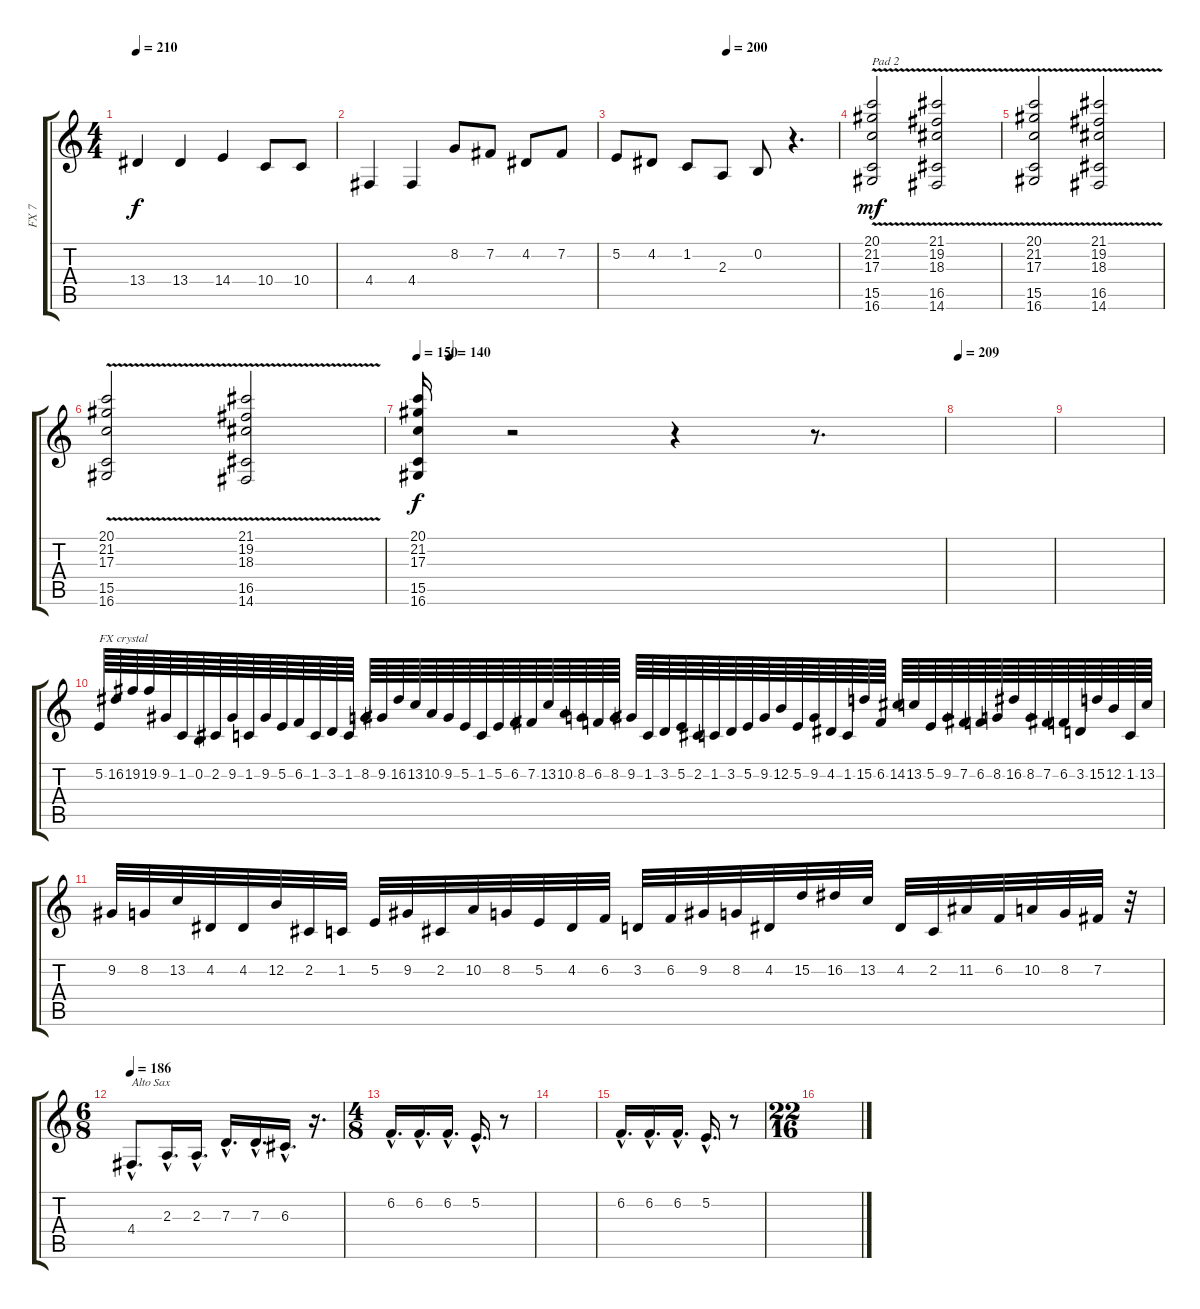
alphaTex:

\track ("FX 7" "FX 7") {instrument fx7echoes}
\staff {score tabs}
\tuning (E4 B3 G3 D3 A2 E2) {hide}
\ts (4 4)
\tempo 210
\clef g2
\ks c
13.4.4{dy f} 13.4.4 14.4.4 10.4.8 10.4.8 |
4.4.4 4.4.4 8.2.8 7.2.8 4.2.8 7.2.8 |
\tempo (200 0.5)
5.2.8 4.2.8 1.2.8 2.3.8 0.2.8 r.4{d} |
(20.1 21.2 17.3 15.5{v} 16.6).2{txt "Pad 2" dy mf volume 8 instrument drawbarorgan} (21.1 19.2 18.3 16.5{v} 14.6).2 |
(20.1 21.2 17.3{v} 15.5 16.6).2 (21.1 19.2 18.3{v} 16.5 14.6).2 |
(20.1 21.2 17.3{v} 15.5 16.6).2 (21.1 19.2 18.3{v} 16.5 14.6).2 |
\tempo 150
\tempo (140 0.0625)
(20.1 21.2 17.3 15.5 16.6).16{dy f} r.2 r.4 r.8{d} |
\tempo 209
|
|
5.2.64{txt "FX crystal" volume 1 balance 8 instrument fx3crystal} 16.2.64 19.2.64 19.2.64{volume 12} 9.2.64 1.2.64 0.2.64 2.2.64 9.2.64 1.2.64 9.2.64 5.2.64 6.2.64 1.2.64 3.2.64 1.2.64 8.2.64 9.2.64 16.2.64 13.2.64 10.2.64 9.2.64 5.2.64 1.2.64 5.2.64 6.2.64 7.2.64 13.2.64 10.2.64 8.2.64 6.2.64 8.2.64 9.2.64 1.2.64 3.2.64 5.2.64 2.2.64 1.2.64 3.2.64 5.2.64 9.2.64 12.2.64 5.2.64 9.2.64 4.2.64 1.2.64 15.2.64 6.2.64 14.2.64 13.2.64 5.2.64 9.2.64 7.2.64 6.2.64 8.2.64 16.2.64 8.2.64 7.2.64 6.2.64 3.2.64 15.2.64 12.2.64 1.2.64 13.2.64 |
9.2.32 8.2.32 13.2.32 4.2.32 4.2.32 12.2.32 2.2.32 1.2.32 5.2.32 9.2.32 2.2.32 10.2.32 8.2.32 5.2.32 4.2.32 6.2.32 3.2.32 6.2.32 9.2.32 8.2.32 4.2.32 15.2.32 16.2.32 13.2.32 4.2.32 2.2.32 11.2.32 6.2.32 10.2.32 8.2.32 7.2.32 r.32 |
\ts (6 8)
\tempo 186
4.4{hac}.8{d txt "Alto Sax" volume 12 instrument altosax} 2.3{hac}.16{d} 2.3{hac}.16{d} 7.3{hac}.16{d} 7.3{hac}.16{d} 6.3{hac}.16{d} r.16{d} |
\ts (4 8)
6.2{hac}.16{d} 6.2{hac}.16{d} 6.2{hac}.16{d} 5.2{hac}.16{d} r.8 |
|
6.2{hac}.16{d} 6.2{hac}.16{d} 6.2{hac}.16{d} 5.2{hac}.16{d} r.8 |
\ts (22 16)
